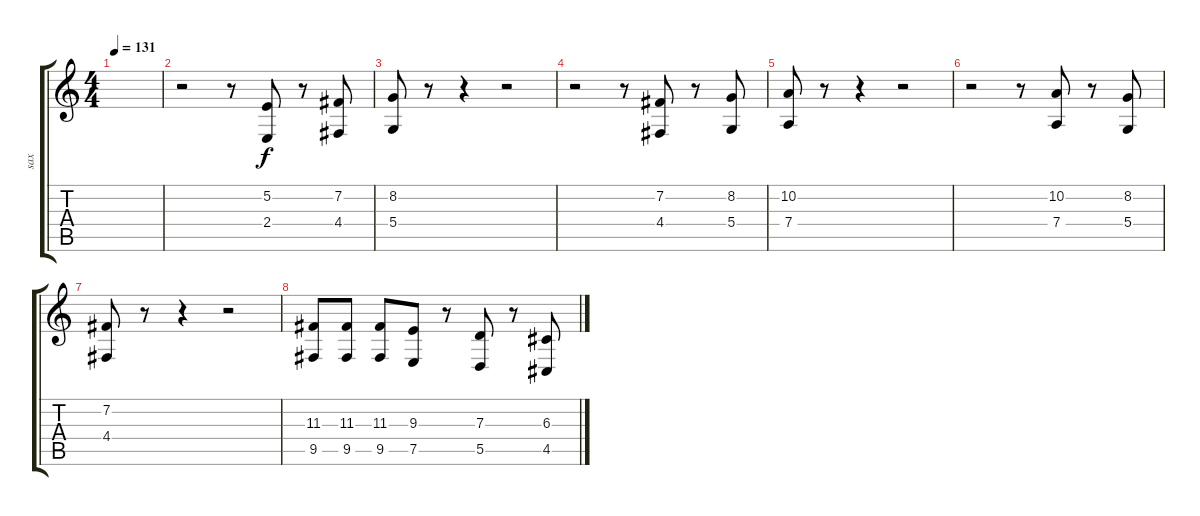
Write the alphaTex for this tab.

\track ("sax" "sax") {instrument sopranosax}
\staff {score tabs}
\tuning (E4 B3 G3 D3 A2 E2) {hide}
\ts (4 4)
\tempo 131
\clef g2
\ks c
|
r.2 r.8 (5.2 2.4).8 r.8 (7.2 4.4).8 |
(8.2 5.4).8 r.8 r.4 r.2 |
r.2 r.8 (7.2 4.4).8 r.8 (8.2 5.4).8 |
(10.2 7.4).8 r.8 r.4 r.2 |
r.2 r.8 (10.2 7.4).8 r.8 (8.2 5.4).8 |
(7.2 4.4).8 r.8 r.4 r.2 |
(11.3 9.5).8 (11.3 9.5).8 (11.3 9.5).8 (9.3 7.5).8 r.8 (7.3 5.5).8 r.8 (6.3 4.5).8
